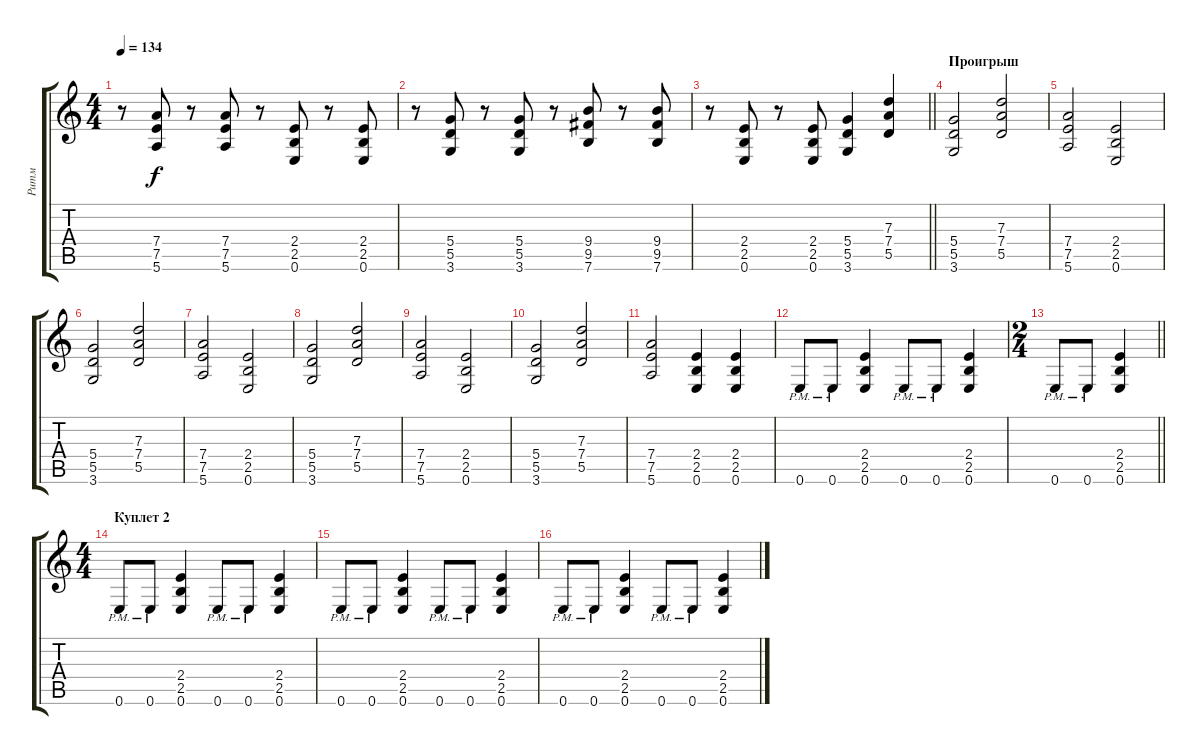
\track ("Ритм" "Ритм") {instrument distortionguitar}
\staff {score tabs}
\tuning (E4 B3 G3 D3 A2 E2) {hide}
\ts (4 4)
\tempo 134
\clef g2
\ks c
r.8{dy f} (7.4 7.5 5.6).8 r.8 (7.4 7.5 5.6).8 r.8 (2.4 2.5 0.6).8 r.8 (2.4 2.5 0.6).8 |
r.8 (5.4 5.5 3.6).8 r.8 (5.4 5.5 3.6).8 r.8 (9.4 9.5 7.6).8 r.8 (9.4 9.5 7.6).8 |
\barLineRight lightlight
r.8 (2.4 2.5 0.6).8 r.8 (2.4 2.5 0.6).8 (5.4 5.5 3.6).4 (7.3 7.4 5.5).4 |
\section ("" "Проигрыш")
(5.4 5.5 3.6).2 (7.3 7.4 5.5).2 |
(7.4 7.5 5.6).2 (2.4 2.5 0.6).2 |
(5.4 5.5 3.6).2 (7.3 7.4 5.5).2 |
(7.4 7.5 5.6).2 (2.4 2.5 0.6).2 |
(5.4 5.5 3.6).2 (7.3 7.4 5.5).2 |
(7.4 7.5 5.6).2 (2.4 2.5 0.6).2 |
(5.4 5.5 3.6).2 (7.3 7.4 5.5).2 |
(7.4 7.5 5.6).2 (2.4 2.5 0.6).4 (2.4 2.5 0.6).4 |
0.6{pm}.8 0.6{pm}.8 (2.4 2.5 0.6).4 0.6{pm}.8 0.6{pm}.8 (2.4 2.5 0.6).4 |
\ts (2 4)
\barLineRight lightlight
0.6{pm}.8 0.6{pm}.8 (2.4 2.5 0.6).4 |
\ts (4 4)
\section ("" "Куплет 2")
0.6{pm}.8 0.6{pm}.8 (2.4 2.5 0.6).4 0.6{pm}.8 0.6{pm}.8 (2.4 2.5 0.6).4 |
0.6{pm}.8 0.6{pm}.8 (2.4 2.5 0.6).4 0.6{pm}.8 0.6{pm}.8 (2.4 2.5 0.6).4 |
0.6{pm}.8 0.6{pm}.8 (2.4 2.5 0.6).4 0.6{pm}.8 0.6{pm}.8 (2.4 2.5 0.6).4
